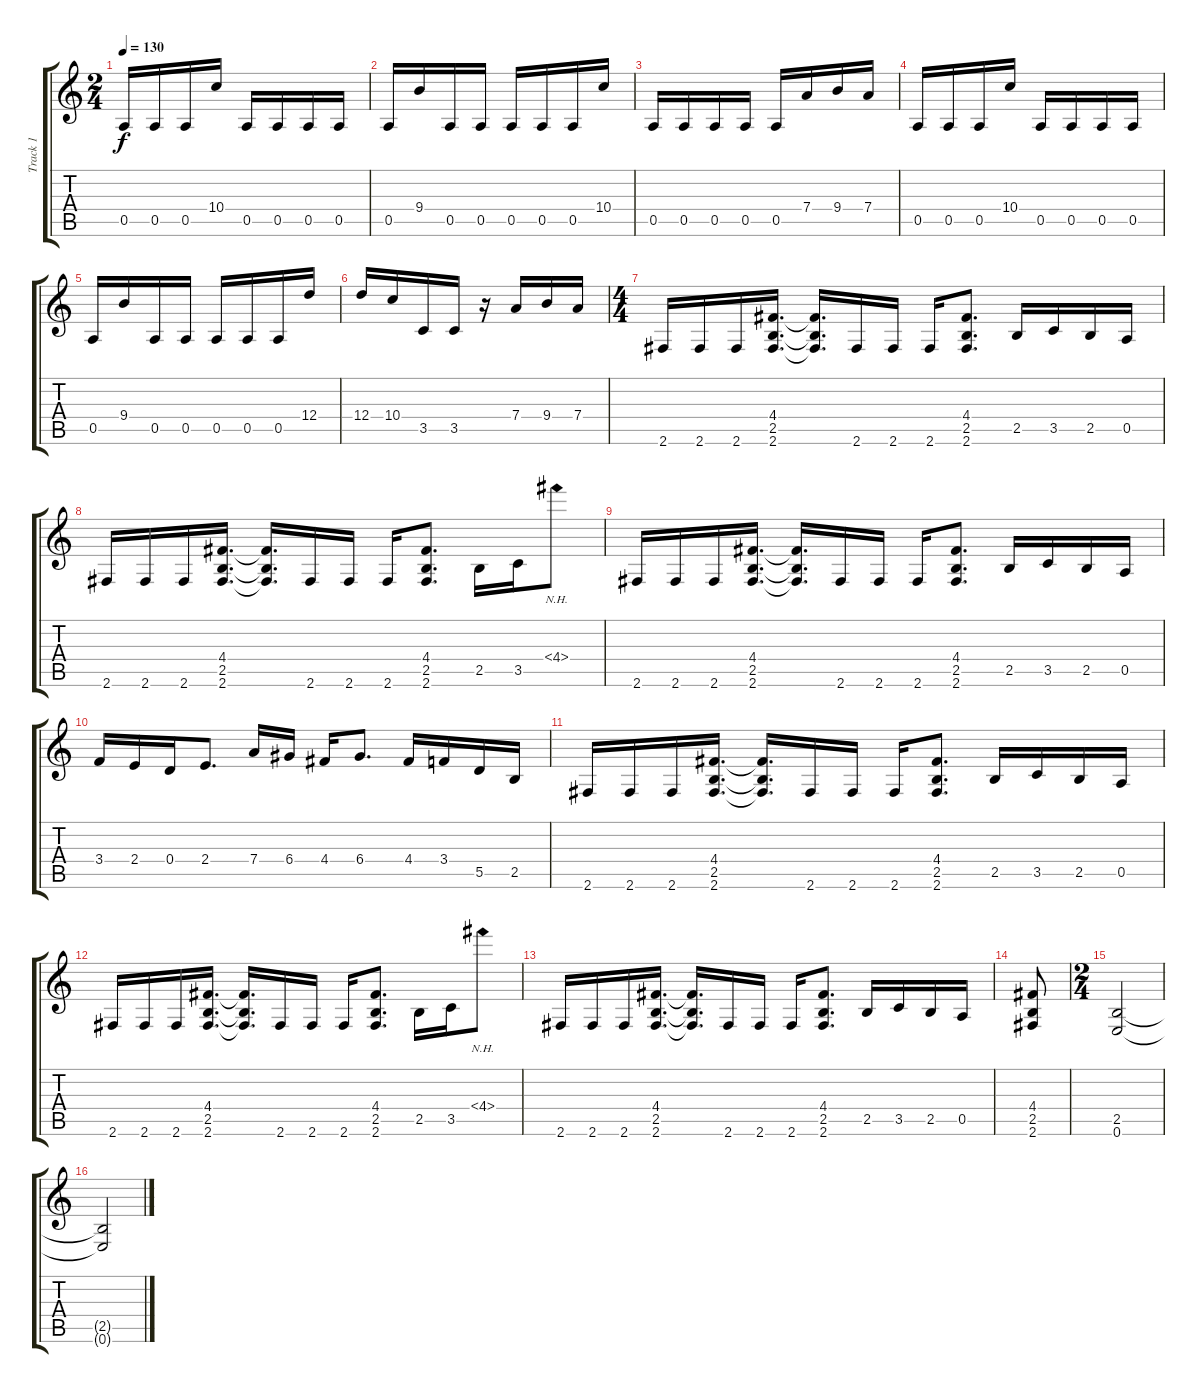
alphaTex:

\track ("Track 1" "Track 1") {instrument overdrivenguitar}
\staff {score tabs}
\tuning (E4 B3 G3 D3 A2 E2) {hide}
\ts (2 4)
\tempo 130
\clef g2
\ks c
0.5.16{dy f} 0.5.16 0.5.16 10.4.16 0.5.16 0.5.16 0.5.16 0.5.16 |
0.5.16 9.4.16 0.5.16 0.5.16 0.5.16 0.5.16 0.5.16 10.4.16 |
0.5.16 0.5.16 0.5.16 0.5.16 0.5.16 7.4.16 9.4.16 7.4.16 |
0.5.16 0.5.16 0.5.16 10.4.16 0.5.16 0.5.16 0.5.16 0.5.16 |
0.5.16 9.4.16 0.5.16 0.5.16 0.5.16 0.5.16 0.5.16 12.4.16 |
12.4.16 10.4.16 3.5.16 3.5.16 r.16 7.4.16 9.4.16 7.4.16 |
\ts (4 4)
2.6.16 2.6.16 2.6.16 (4.4 2.5 2.6).16{d} (4.4{t} 2.5{t} 2.6{t}).16{d} 2.6.16 2.6.16 2.6.16 (4.4 2.5 2.6).8{d} 2.5.16 3.5.16 2.5.16 0.5.16 |
2.6.16 2.6.16 2.6.16 (4.4 2.5 2.6).16{d} (4.4{t} 2.5{t} 2.6{t}).16{d} 2.6.16 2.6.16 2.6.16 (4.4 2.5 2.6).8{d} 2.5.16 3.5.16 4.4{nh}.8 |
2.6.16 2.6.16 2.6.16 (4.4 2.5 2.6).16{d} (4.4{t} 2.5{t} 2.6{t}).16{d} 2.6.16 2.6.16 2.6.16 (4.4 2.5 2.6).8{d} 2.5.16 3.5.16 2.5.16 0.5.16 |
3.4.16 2.4.16 0.4.16 2.4.8{d} 7.4.16 6.4.16 4.4.16 6.4.8{d} 4.4.16 3.4.16 5.5.16 2.5.16 |
2.6.16 2.6.16 2.6.16 (4.4 2.5 2.6).16{d} (4.4{t} 2.5{t} 2.6{t}).16{d} 2.6.16 2.6.16 2.6.16 (4.4 2.5 2.6).8{d} 2.5.16 3.5.16 2.5.16 0.5.16 |
2.6.16 2.6.16 2.6.16 (4.4 2.5 2.6).16{d} (4.4{t} 2.5{t} 2.6{t}).16{d} 2.6.16 2.6.16 2.6.16 (4.4 2.5 2.6).8{d} 2.5.16 3.5.16 4.4{nh}.8 |
2.6.16 2.6.16 2.6.16 (4.4 2.5 2.6).16{d} (4.4{t} 2.5{t} 2.6{t}).16{d} 2.6.16 2.6.16 2.6.16 (4.4 2.5 2.6).8{d} 2.5.16 3.5.16 2.5.16 0.5.16 |
(4.4 2.5 2.6).8 |
\ts (2 4)
(2.5 0.6).2 |
(2.5{t} 0.6{t}).2
